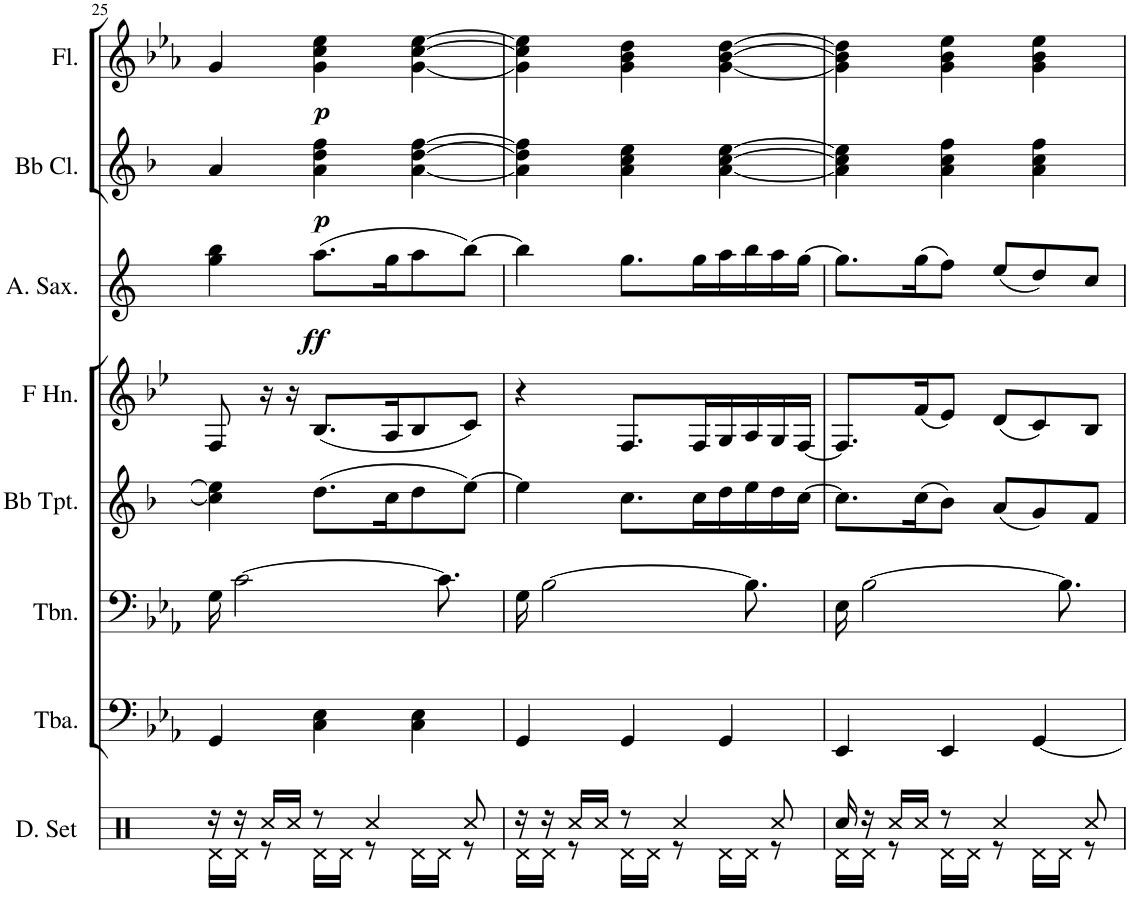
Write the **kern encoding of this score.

**kern	**kern	**kern	**kern	**kern	**kern	**dynam	**kern	**dynam	**kern	**dynam
*part8	*part7	*part6	*part5	*part4	*part3	*part3	*part2	*part2	*part1	*part1
*staff8	*staff7	*staff6	*staff5	*staff4	*staff3	*staff3	*staff2	*staff2	*staff1	*staff1
*I"Drumset	*I"Tuba	*I"Trombone	*I"Bb Trumpet	*I"Horn in F	*I"Alto Saxophone	*	*I"Bb Clarinet	*	*I"Flute	*
*I'D. Set	*I'Tba.	*I'Tbn.	*I'Bb Tpt.	*	*I'A. Sax.	*	*I'Bb Cl.	*	*I'Fl.	*
!!LO:PB:g=z
*clefX	*clefF4	*clefF4	*clefG2	*clefG2	*clefG2	*	*clefG2	*	*clefG2	*
*	*	*	*Trd1c2	*Trd4c7	*Trd5c9	*	*Trd1c2	*	*	*
*k[]	*k[b-e-a-]	*k[b-e-a-]	*k[b-]	*k[b-e-]	*k[]	*	*k[b-]	*	*k[b-e-a-]	*
*M6/8	*M6/8	*M6/8	*M6/8	*M6/8	*M6/8	*	*M6/8	*	*M6/8	*
=25	=25	=25	=25	=25	=25	=25	=25	=25	=25	=25
*^	*	*	*	*	*	*	*	*	*	*
16r	16Rd\LL	4GG/	16G\	4cc\] 4ee\]	8F/	4gg\ 4bb\	.	4a/	.	4g/	.
16r	16Rd\JJ	.	[2c\	.	.	.	.	.	.	.	.
16Rcc/LL	8r	.	.	.	16r	.	.	.	.	.	.
16Rcc/JJ	.	.	.	.	16r	.	.	.	.	.	.
!	!	!	!	!	!	!	!LO:DY:b	!	!LO:DY:b	!	!LO:DY:b
8r	16Rd\LL	4C\ 4E-\	.	(>8.dd\L	(<8.B-/L	(>8.aa\L	ff	4a\ 4dd\ 4ff\	p	4g\ 4cc\ 4ee-\	p
.	16Rd\JJ	.	.	.	.	.	.	.	.	.	.
4Rcc/	8r	.	.	.	.	.	.	.	.	.	.
.	.	.	.	16cc\K	16A/K	16gg\K	.	.	.	.	.
.	16Rd\LL	4C\ 4E-\	.	8dd\	8B-/	8aa\	.	[4a\ [4dd\ [4ff\	.	[4g\ [4cc\ [4ee-\	.
.	16Rd\JJ	.	8.c\]	.	.	.	.	.	.	.	.
8Rcc/	8r	.	.	[8ee\J)	8c/J)	[8bb\J)	.	.	.	.	.
=26	=26	=26	=26	=26	=26	=26	=26	=26	=26	=26	=26
16r	16Rd\LL	4GG/	16G\	4ee\]	4r	4bb\]	.	4a\] 4dd\] 4ff\]	.	4g\] 4cc\] 4ee-\]	.
16r	16Rd\JJ	.	[2B-\	.	.	.	.	.	.	.	.
16Rcc/LL	8r	.	.	.	.	.	.	.	.	.	.
16Rcc/JJ	.	.	.	.	.	.	.	.	.	.	.
8r	16Rd\LL	4GG/	.	8.cc\L	8.F/L	8.gg\L	.	4a\ 4cc\ 4ee\	.	4g\ 4b-\ 4dd\	.
.	16Rd\JJ	.	.	.	.	.	.	.	.	.	.
4Rcc/	8r	.	.	.	.	.	.	.	.	.	.
.	.	.	.	16cc\L	16F/L	16gg\L	.	.	.	.	.
.	16Rd\LL	4GG/	.	16dd\	16G/	16aa\	.	[4a\ [4cc\ [4ee\	.	[4g\ [4b-\ [4dd\	.
.	16Rd\JJ	.	8.B-\]	16ee\	16A/	16bb\	.	.	.	.	.
8Rcc/	8r	.	.	16dd\	16G/	16aa\	.	.	.	.	.
.	.	.	.	[16cc\JJ	[16F/JJ	[16gg\JJ	.	.	.	.	.
=27	=27	=27	=27	=27	=27	=27	=27	=27	=27	=27	=27
16Rcc/	16Rd\LL	4EE-/	16E-\	8.cc\L]	8.F/L]	8.gg\L]	.	4a\] 4cc\] 4ee\]	.	4g\] 4b-\] 4dd\]	.
16r	16Rd\JJ	.	[2B-\	.	.	.	.	.	.	.	.
16Rcc/LL	8r	.	.	.	.	.	.	.	.	.	.
16Rcc/JJ	.	.	.	(>16cc\K	(<16f/K	(>16gg\K	.	.	.	.	.
8r	16Rd\LL	4EE-/	.	8b-\J)	8e-/J)	8ff\J)	.	4a\ 4cc\ 4ff\	.	4g\ 4b-\ 4ee-\	.
.	16Rd\JJ	.	.	.	.	.	.	.	.	.	.
4Rcc/	8r	.	.	(<8a/L	(<8d/L	(<8ee/L	.	.	.	.	.
.	16Rd\LL	[4GG/	.	8g/)	8c/)	8dd/)	.	4a\ 4cc\ 4ff\	.	4g\ 4b-\ 4ee-\	.
.	16Rd\JJ	.	8.B-\]	.	.	.	.	.	.	.	.
8Rcc/	8r	.	.	8f/J	8B-/J	8cc/J	.	.	.	.	.
*v	*v	*	*	*	*	*	*	*	*	*	*
=	=	=	=	=	=	=	=	=	=	=
*-	*-	*-	*-	*-	*-	*-	*-	*-	*-	*-
